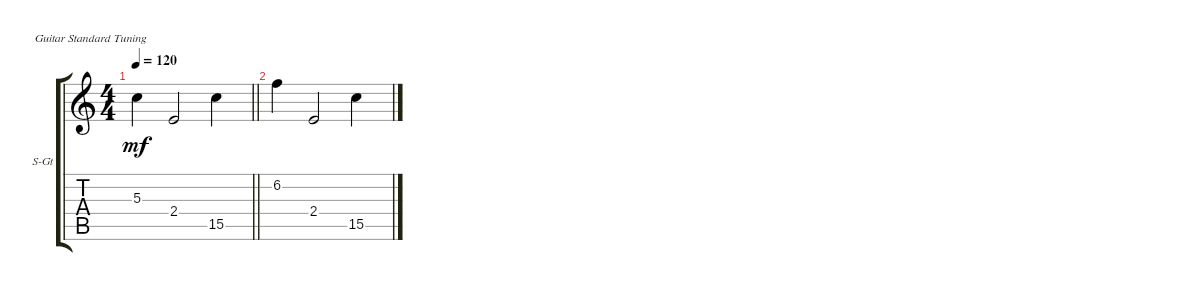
\bracketExtendMode groupsimilarinstruments
\firstSystemTrackNameOrientation horizontal
\otherSystemsTrackNameOrientation horizontal
\track ("Track 1" "S-Gt") {instrument acousticguitarsteel}
\staff {score tabs}
\tuning (E4 B3 G3 D3 A2 E2)
\ts (4 4)
\tempo 120
\clef g2
\barLineRight lightlight
\ks c
5.3.4{dy mf instrument acousticguitarsteel beam Down} 2.4.2{beam Up} 15.5.4{beam Down} |
6.2.4{beam Down} 2.4.2{beam Up} 15.5.4{beam Down}
